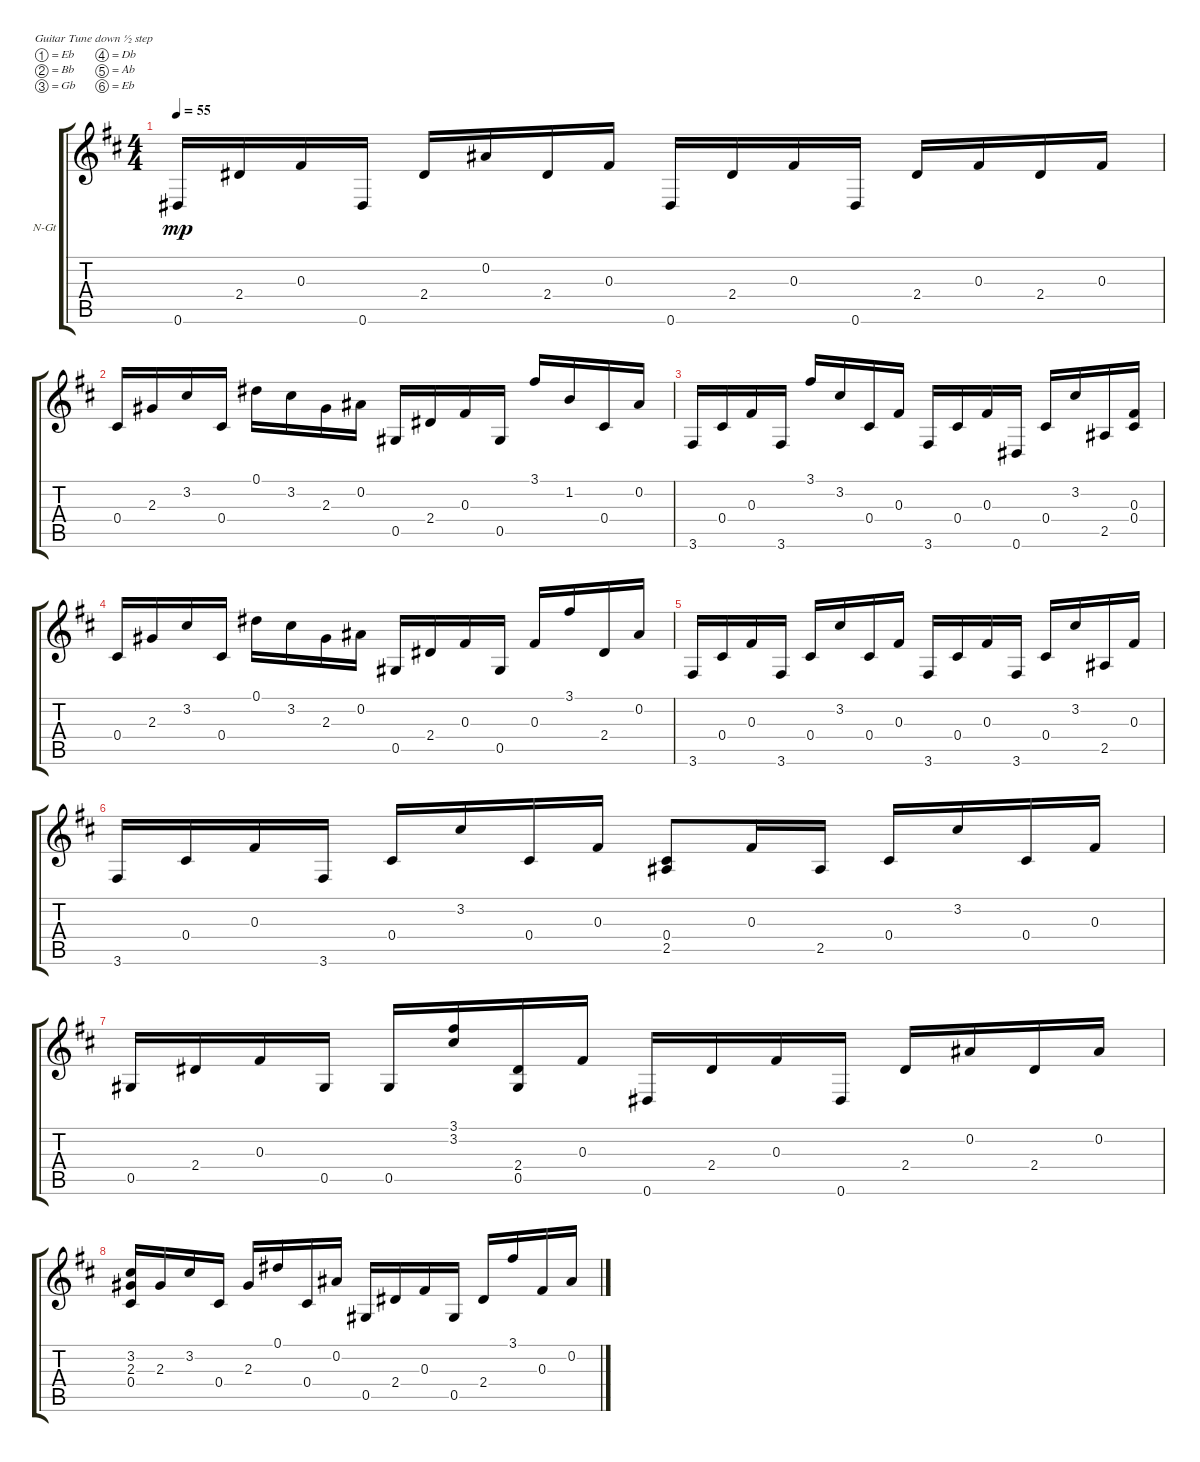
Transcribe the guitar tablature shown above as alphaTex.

\defaultSystemsLayout 4
\bracketExtendMode groupsimilarinstruments
\firstSystemTrackNameOrientation horizontal
\otherSystemsTrackNameOrientation horizontal
\track ("Nylon Guitar" "N-Gt") {instrument acousticguitarnylon}
\staff {score tabs}
\tuning (Eb4 Bb3 Gb3 Db3 Ab2 Eb2)
\ts (4 4)
\tempo 55
\clef g2
\ks d
0.6.16{dy mp} 2.4.16 0.3.16 0.6.16 2.4.16 0.2.16 2.4.16 0.3.16 0.6.16 2.4.16 0.3.16 0.6.16 2.4.16 0.3.16 2.4.16 0.3.16 |
0.4.16 2.3.16 3.2.16 0.4.16 0.1.16 3.2.16 2.3.16 0.2.16 0.5.16 2.4.16 0.3.16 0.5.16 3.1.16 1.2.16 0.4.16 0.2.16 |
3.6.16 0.4.16 0.3.16 3.6.16 3.1.16 3.2.16 0.4.16 0.3.16 3.6.16 0.4.16 0.3.16 0.6.16 0.4.16 3.2.16 2.5.16 (0.4 0.3).16 |
0.4.16 2.3.16 3.2.16 0.4.16 0.1.16 3.2.16 2.3.16 0.2.16 0.5.16 2.4.16 0.3.16 0.5.16 0.3.16 3.1.16 2.4.16 0.2.16 |
3.6.16 0.4.16 0.3.16 3.6.16 0.4.16 3.2.16 0.4.16 0.3.16 3.6.16 0.4.16 0.3.16 3.6.16 0.4.16 3.2.16 2.5.16 0.3.16 |
3.6.16 0.4.16 0.3.16 3.6.16 0.4.16 3.2.16 0.4.16 0.3.16 (2.5 0.4).8 0.3.16 2.5.16 0.4.16 3.2.16 0.4.16 0.3.16 |
0.5.16 2.4.16 0.3.16 0.5.16 0.5.16 (3.2 3.1).16 (0.5 2.4).16 0.3.16 0.6.16 2.4.16 0.3.16 0.6.16 2.4.16 0.2.16 2.4.16 0.2.16 |
(3.2 2.3 0.4).16 2.3.16 3.2.16 0.4.16 2.3.16 0.1.16 0.4.16 0.2.16 0.5.16 2.4.16 0.3.16 0.5.16 2.4.16 3.1.16 0.3.16 0.2.16
